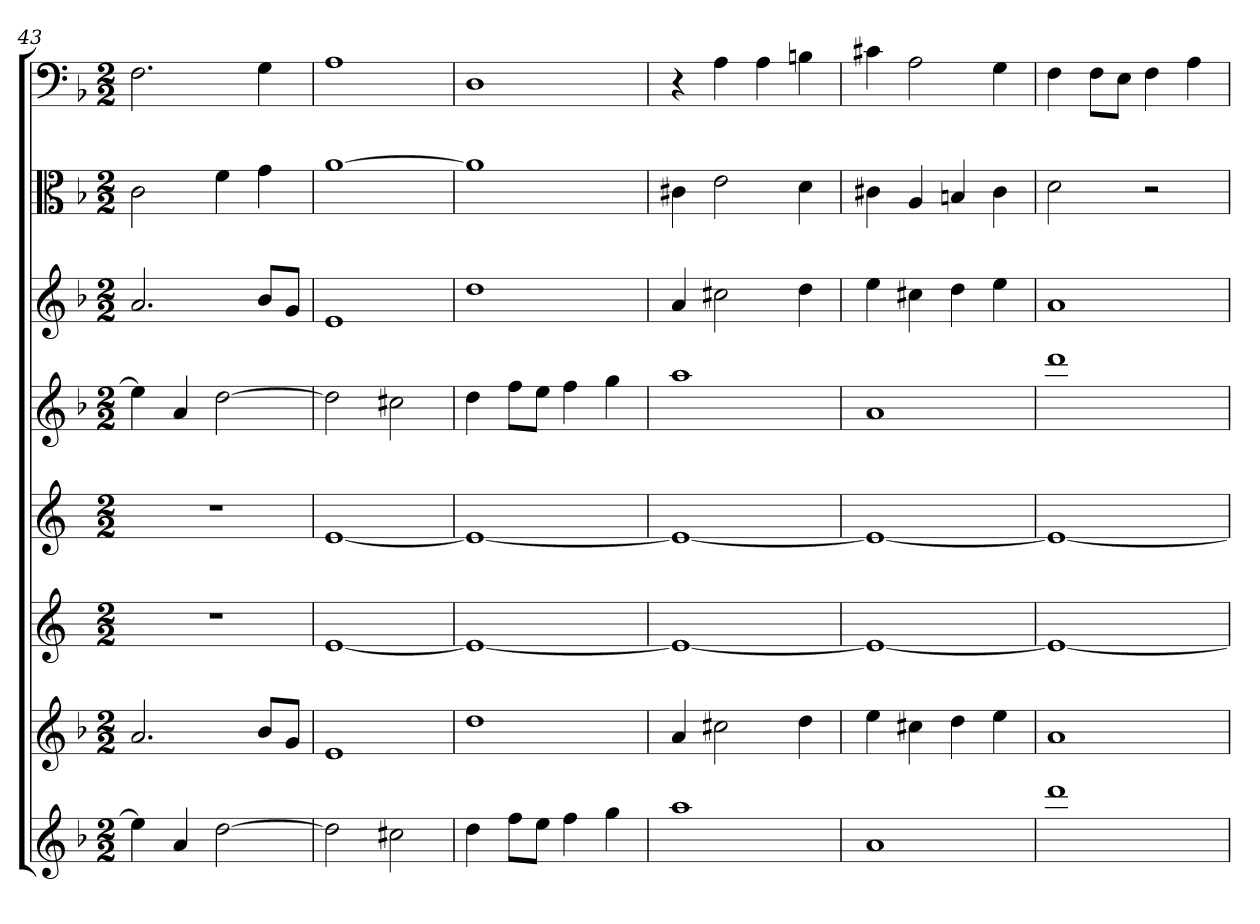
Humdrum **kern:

**kern	**kern	**kern	**kern	**kern	**kern	**kern	**kern
*part8	*part7	*part6	*part5	*part4	*part3	*part2	*part1
*staff8	*staff7	*staff6	*staff5	*staff4	*staff3	*staff2	*staff1
*	*	*	*	*	*	*clefC3	*clefF4
*k[b-]	*k[b-]	*k[]	*k[]	*k[b-]	*k[b-]	*k[b-]	*k[b-]
*F:	*F:	*	*	*F:	*F:	*F:	*F:
*M2/2	*M2/2	*M2/2	*M2/2	*M2/2	*M2/2	*M2/2	*M2/2
=43	=43	=43	=43	=43	=43	=43	=43
4ee]	2.a	1r	1r	4ee]	2.a	2c	2.F
4a	.	.	.	4a	.	.	.
[2dd	.	.	.	[2dd	.	4f	.
.	8b-L	.	.	.	8b-L	4g	4G
.	8gJ	.	.	.	8gJ	.	.
=44	=44	=44	=44	=44	=44	=44	=44
2dd]	1e	[1e	[1e	2dd]	1e	[1a	1A
2cc#X	.	.	.	2cc#X	.	.	.
=45	=45	=45	=45	=45	=45	=45	=45
4dd	1dd	1e_	1e_	4dd	1dd	1a]	1D
8ffL	.	.	.	8ffL	.	.	.
8eeJ	.	.	.	8eeJ	.	.	.
4ff	.	.	.	4ff	.	.	.
4gg	.	.	.	4gg	.	.	.
=46	=46	=46	=46	=46	=46	=46	=46
1aa	4a	1e_	1e_	1aa	4a	4c#X	4r
.	2cc#X	.	.	.	2cc#X	2e	4A
.	.	.	.	.	.	.	4A
.	4dd	.	.	.	4dd	4d	4Bn
=47	=47	=47	=47	=47	=47	=47	=47
1a	4ee	1e_	1e_	1a	4ee	4c#X	4c#X
.	4cc#X	.	.	.	4cc#X	4A	2A
.	4dd	.	.	.	4dd	4Bn	.
.	4ee	.	.	.	4ee	4c#	4G
=48	=48	=48	=48	=48	=48	=48	=48
1ddd	1a	1e_	1e_	1ddd	1a	2d	4F
.	.	.	.	.	.	.	8F\L
.	.	.	.	.	.	.	8E\J
.	.	.	.	.	.	2r	4F
.	.	.	.	.	.	.	4A
=	=	=	=	=	=	=	=
*-	*-	*-	*-	*-	*-	*-	*-
